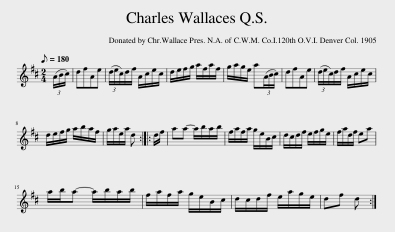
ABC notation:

X:1
L:1/8
Q:1/8=180
M:2/4
I:linebreak $
K:none
V:1 treble transpose="8 "
V:1
[K:D] (3(A/B/c/) | dfAe | (3(d/e/c/)d/f/ A/c/e/c/ | d/e/f/g/ a/f/a/f/ | g/a/g/e/ a(3(A/B/c/) | %5
 dfAe | (3(d/e/c/)d/f/ A/c/e/c/ |$ d/e/f/g/ a/b/a/f/ | g/a/e/a/ d :: d/f/ | %10
 aa- a/b/a/b/ | f/a/f/a/ g/e/B/c/ | d/c/d/f/ e/f/g/e/ | f/a/d/f/ ea |$ a/b/a- a/b/a/b/ | %15
 f/a/f/a/ g/e/B/c/ | d/c/d/f/ e/a/g/e/ | df d :| %18
